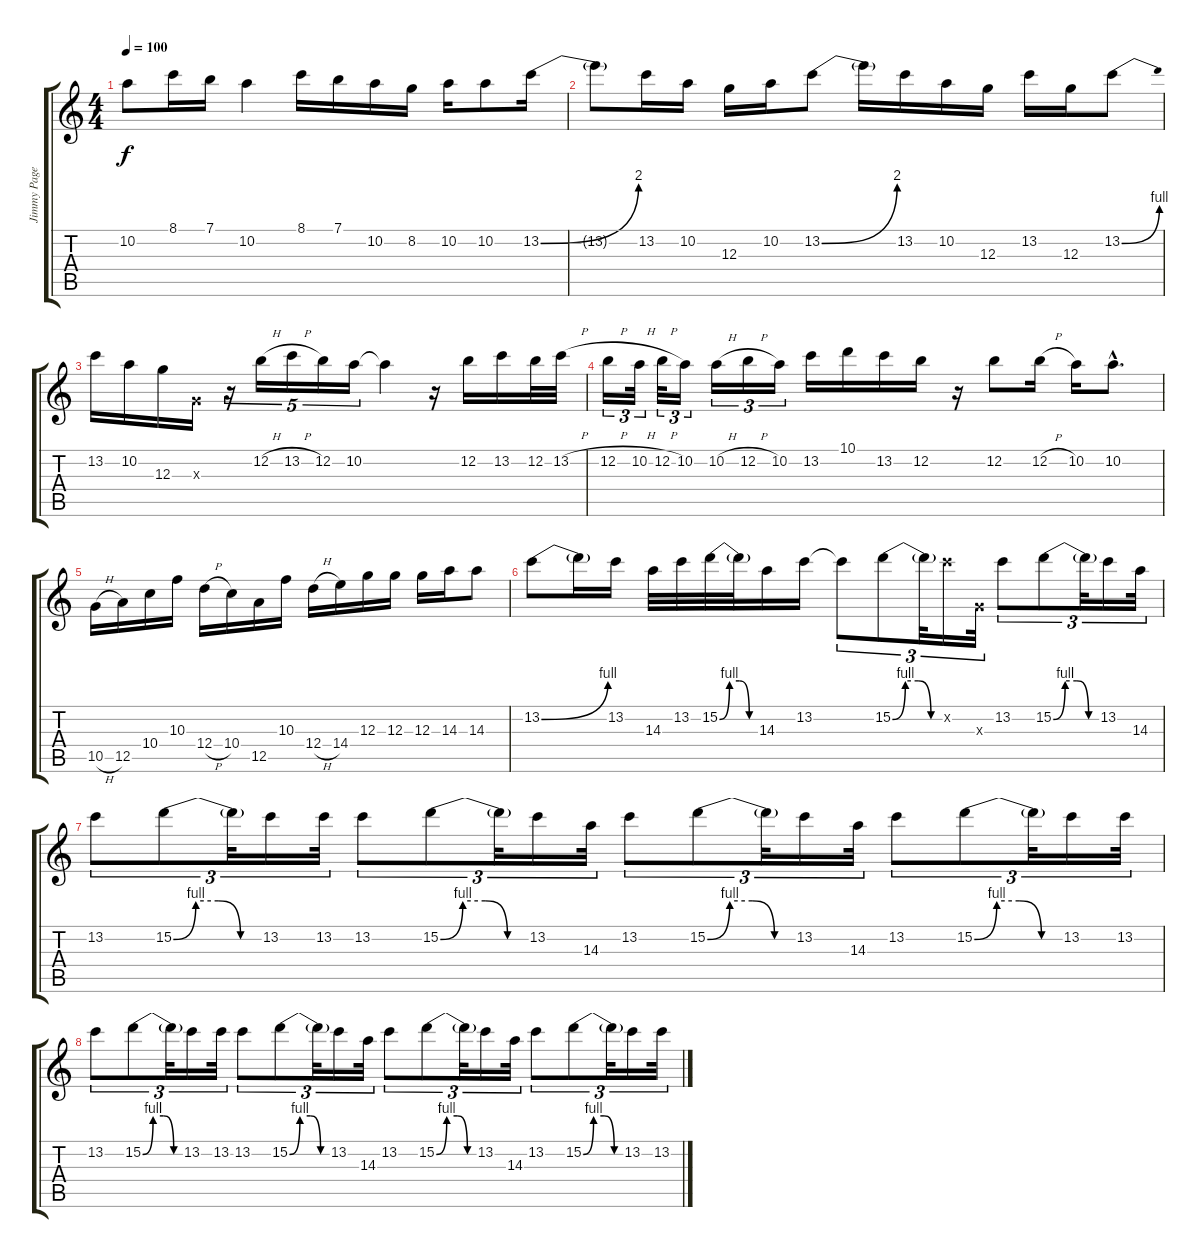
\track ("Jimmy Page" "Jimmy Page") {instrument overdrivenguitar}
\staff {score tabs}
\tuning (E4 B3 G3 D3 A2 E2) {hide}
\ts (4 4)
\tempo 100
\clef g2
\ks c
10.2.8{dy f} 8.1.16 7.1.16 10.2.4 8.1.16 7.1.16 10.2.16 8.2.16 10.2.16 10.2.8 13.2{be (bend 0 0 60 8)}.16 |
13.2{t}.8 13.2.16 10.2.16 12.3.16 10.2.16 13.2{be (bend 0 0 60 8)}.8 13.2{t}.16 13.2.16 10.2.16 12.3.16 13.2.16 12.3.16 13.2{be (bend 0 0 60 4)}.8 |
13.2.16 10.2.16 12.3.16 0.3{x}.16 r.16{tu (5 4)} 12.2{h}.16{tu (5 4)} 13.2{h}.16{tu (5 4)} 12.2.16{tu (5 4)} 10.2.16{tu (5 4)} 10.2{t}.4 r.16 12.2.16 13.2.16 12.2.32 13.2{h}.32 |
12.2{h}.16{tu (3 2)} 10.2{h}.32{tu (3 2)} 12.2{h}.32{tu (3 2)} 10.2.16{tu (3 2)} 10.2{h}.16{tu (3 2)} 12.2{h}.16{tu (3 2)} 10.2.16{tu (3 2)} 13.2.16 10.1.16 13.2.16 12.2.16 r.16 12.2.8 12.2{h}.16 10.2.16 10.2{hac}.8{d} |
10.5{h}.16 12.5.16 10.4.16 10.3.16 12.4{h}.16 10.4.16 12.5.16 10.3.16 12.4{h}.16 14.4.16 12.3.16 12.3.16 12.3.16 14.3.16 14.3.8 |
13.2{be (bend 0 0 60 4)}.8 13.2{t}.16 13.2.16 14.3.32 13.2.32 15.2{be (custom 0 0 15 4 30 4 45 0 60 0)}.32 15.2{t}.32 14.3.16 13.2.16 13.2{t}.8{tu (3 2)} 15.2{be (custom 0 0 15 4 30 4 45 0 60 0)}.8{tu (3 2)} 15.2{t}.32{tu (3 2)} 13.2{x}.16{tu (3 2)} 0.3{x}.32{tu (3 2)} 13.2.8{tu (3 2)} 15.2{be (custom 0 0 15 4 30 4 45 0 60 0)}.8{tu (3 2)} 15.2{t}.32{tu (3 2)} 13.2.16{tu (3 2)} 14.3.32{tu (3 2)} |
13.2.8{tu (3 2)} 15.2{be (custom 0 0 15 4 30 4 45 0 60 0)}.8{tu (3 2)} 15.2{t}.32{tu (3 2)} 13.2.16{tu (3 2)} 13.2.32{tu (3 2)} 13.2.8{tu (3 2)} 15.2{be (custom 0 0 15 4 30 4 45 0 60 0)}.8{tu (3 2)} 15.2{t}.32{tu (3 2)} 13.2.16{tu (3 2)} 14.3.32{tu (3 2)} 13.2.8{tu (3 2)} 15.2{be (custom 0 0 15 4 30 4 45 0 60 0)}.8{tu (3 2)} 15.2{t}.32{tu (3 2)} 13.2.16{tu (3 2)} 14.3.32{tu (3 2)} 13.2.8{tu (3 2)} 15.2{be (custom 0 0 15 4 30 4 45 0 60 0)}.8{tu (3 2)} 15.2{t}.32{tu (3 2)} 13.2.16{tu (3 2)} 13.2.32{tu (3 2)} |
13.2.8{tu (3 2)} 15.2{be (custom 0 0 15 4 30 4 45 0 60 0)}.8{tu (3 2)} 15.2{t}.32{tu (3 2)} 13.2.16{tu (3 2)} 13.2.32{tu (3 2)} 13.2.8{tu (3 2)} 15.2{be (custom 0 0 15 4 30 4 45 0 60 0)}.8{tu (3 2)} 15.2{t}.32{tu (3 2)} 13.2.16{tu (3 2)} 14.3.32{tu (3 2)} 13.2.8{tu (3 2)} 15.2{be (custom 0 0 15 4 30 4 45 0 60 0)}.8{tu (3 2)} 15.2{t}.32{tu (3 2)} 13.2.16{tu (3 2)} 14.3.32{tu (3 2)} 13.2.8{tu (3 2)} 15.2{be (custom 0 0 15 4 30 4 45 0 60 0)}.8{tu (3 2)} 15.2{t}.32{tu (3 2)} 13.2.16{tu (3 2)} 13.2.32{tu (3 2)}
